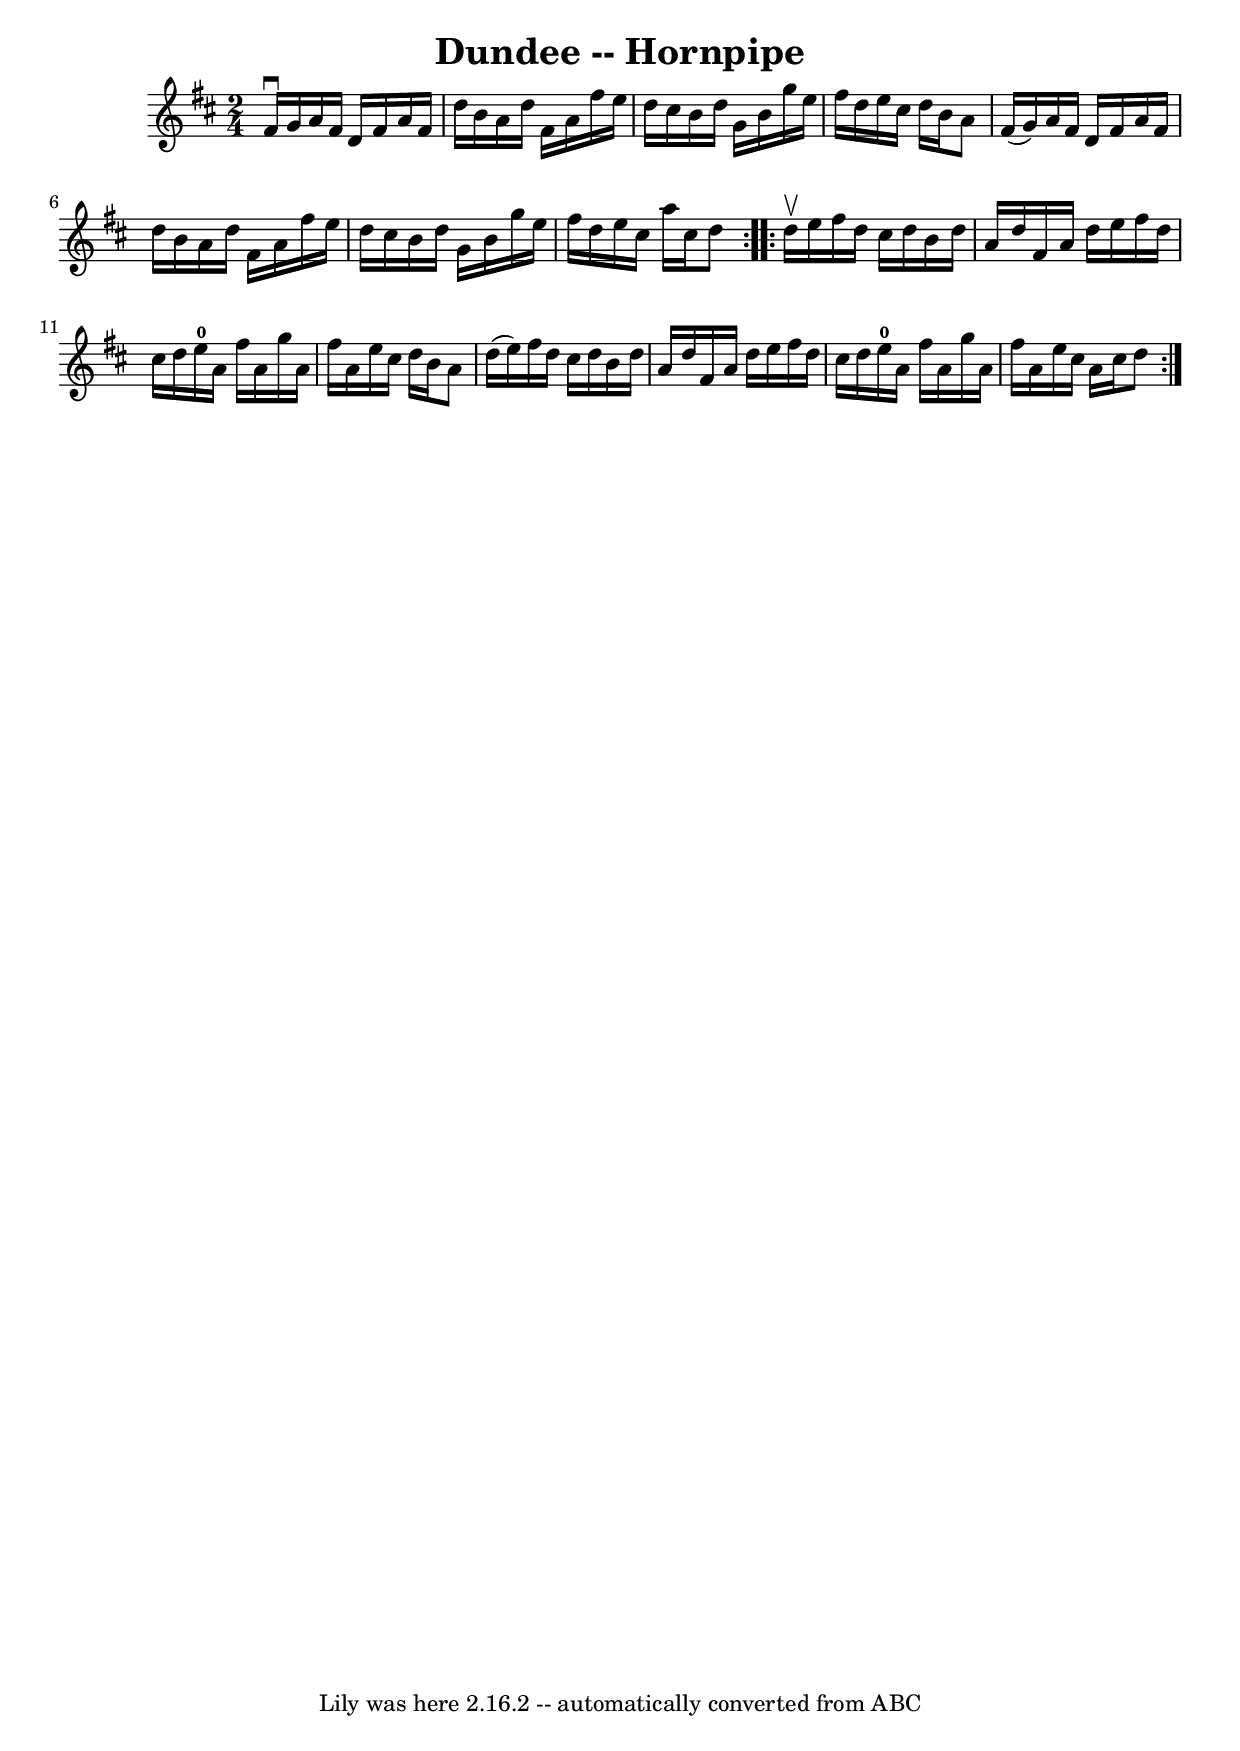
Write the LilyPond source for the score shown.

\version "2.16.2"
\include "Mammoth.ily"
\header {
  %% book = "Cole's 1000 Fiddle Tunes"
 crossRefNumber = "1"
 footnotes = ""
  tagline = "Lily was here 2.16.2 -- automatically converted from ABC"
  title = "Dundee -- Hornpipe"

}
voicedefault =  {



  \repeat volta 2 {

    \time 2/4 
    \key d \major fs'16^\downbow g'16   |
 a'16 fs'16 d'16 fs'16 a'16 fs'16 d''16 b'16   |
 a'16 d''16 fs'16 a'16 fs''16 e''16 d''16 cs''16   |
 b'16 d''16 g'16 b'16 g''16 e''16 fs''16 d''16   |
 e''16 cs''16 d''16 b'16 a'8 fs'16 (g'16)  |
 a'16 fs'16 d'16 fs'16 a'16 fs'16 d''16 b'16   |
 a'16 d''16 fs'16 a'16 fs''16 e''16 d''16 cs''16   |
 b'16 d''16 g'16 b'16 g''16 e''16 fs''16 d''16   |
    
 e''16 cs''16 a''16 cs''16 d''8  
  }     
  \repeat volta 2 { d''16^\upbow e''16   |
 fs''16 d''16 cs''16 d''16 b'16 d''16 a'16 d''16   |
 fs'16 a'16 d''16 e''16 fs''16 d''16 cs''16 d''16   |
 e''16-0 a'16 fs''16 a'16 g''16 a'16 fs''16 a'16   |
 e''16 cs''16 d''16 b'16 a'8 d''16 (e''16)  |
 fs''16 d''16 cs''16 d''16 b'16 d''16 a'16 d''16   |
 fs'16 a'16 d''16 e''16 fs''16 d''16 cs''16 d''16   |
 e''16-0 a'16 fs''16 a'16 g''16 a'16 fs''16 a'16   |
 e''16 cs''16 a'16 
 cs''16 d''8  
  }   

}

\score{
  <<

    \context Staff="default"
    {
      \voicedefault 
      
    }

  >>
  \layout {
    
  }
  \midi {
  }

}
